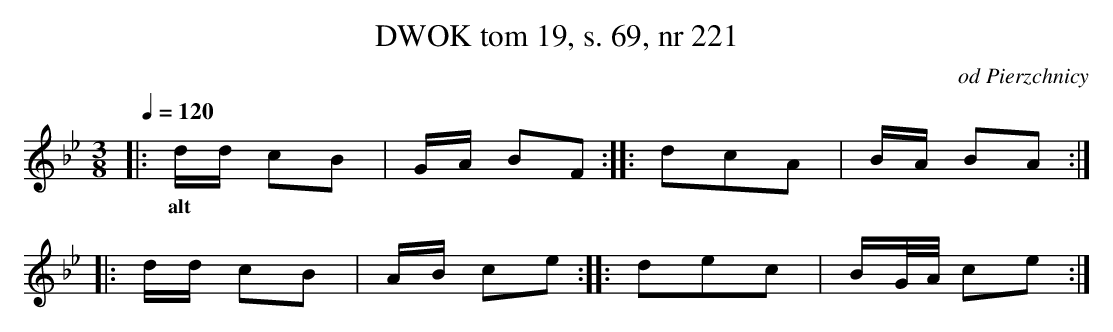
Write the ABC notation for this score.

X:1
T: DWOK tom 19, s. 69, nr 221
O:od Pierzchnicy
L:1/8
M:3/8
K:Bb
Q:1/4=120
|:d/d/ cB|G/A/ BF::dcA|B/A/ BA:|
w:alt
|:d/d/ cB|A/B/ ce::dec|B/G//A// ce:|
